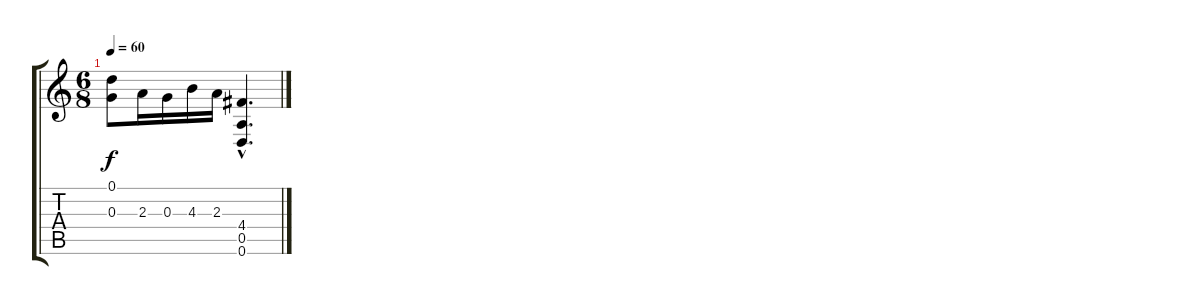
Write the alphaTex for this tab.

\track "" {instrument acousticguitarnylon}
\staff {score tabs}
\tuning (D4 B3 G3 D3 A2 D2) {hide}
\ts (6 8)
\tempo 60
\clef g2
\ks c
(0.1 0.3).8{dy f} 2.3.16 0.3.16 4.3.16 2.3.16 (4.4{hac} 0.5{hac} 0.6{hac}).4{d}
